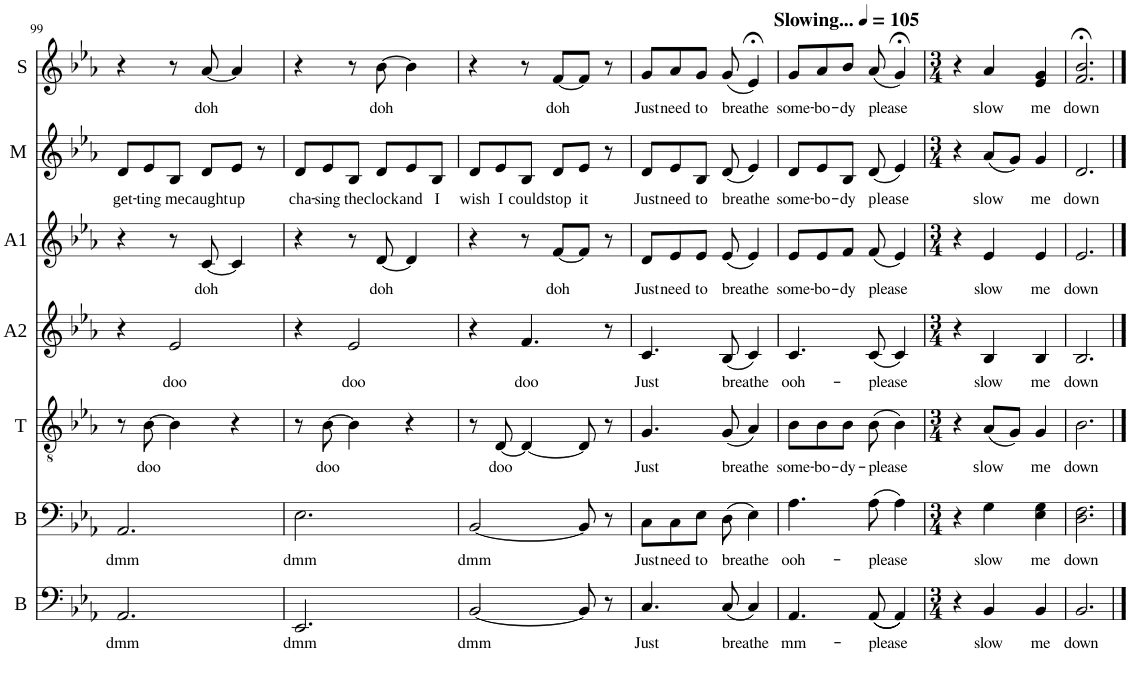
**kern	**text	**kern	**text	**kern	**text	**kern	**text	**kern	**text	**kern	**text	**kern	**text
*part7	*part7	*part6	*part6	*part5	*part5	*part4	*part4	*part3	*part3	*part2	*part2	*part1	*part1
*staff7	*staff7	*staff6	*staff6	*staff5	*staff5	*staff4	*staff4	*staff3	*staff3	*staff2	*staff2	*staff1	*staff1
*I"Bass	*	*I"Baritone	*	*I"Tenor	*	*I"Alto 2	*	*I"Alto 1	*	*I"Mezzo	*	*I"Soprano	*
*I'B	*	*I'B	*	*I'T	*	*I'A2	*	*I'A1	*	*I'M	*	*I'S	*
!!LO:PB:g=z
*clefF4	*	*clefF4	*	*clefGv2	*	*clefG2	*	*clefG2	*	*clefG2	*	*clefG2	*
*k[b-e-a-]	*	*k[b-e-a-]	*	*k[b-e-a-]	*	*k[b-e-a-]	*	*k[b-e-a-]	*	*k[b-e-a-]	*	*k[b-e-a-]	*
*M6/8	*	*M6/8	*	*M6/8	*	*M6/8	*	*M6/8	*	*M6/8	*	*M6/8	*
=99	=99	=99	=99	=99	=99	=99	=99	=99	=99	=99	=99	=99	=99
!	!LO:LY:b	!	!LO:LY:b	!	!	!	!	!	!	!	!LO:LY:b	!	!
2.AA-/	dmm	2.AA-/	dmm	8r	.	4r	.	4r	.	8d/L	get-	4r	.
!	!	!	!	!	!LO:LY:b	!	!	!	!	!	!LO:LY:b	!	!
.	.	.	.	[8B-\	doo	.	.	.	.	8e-/	-ting	.	.
!	!	!	!	!	!	!	!LO:LY:b	!	!	!	!LO:LY:b	!	!
.	.	.	.	4B-\]	.	2e-/	doo	8r	.	8B-/J	me	8r	.
!	!	!	!	!	!	!	!	!	!LO:LY:b	!	!LO:LY:b	!	!LO:LY:b
.	.	.	.	.	.	.	.	[8c/	doh	8d/L	caught	[8a-/	doh
!	!	!	!	!	!	!	!	!	!	!	!LO:LY:b	!	!
.	.	.	.	4r	.	.	.	4c/]	.	8e-/J	up	4a-/]	.
.	.	.	.	.	.	.	.	.	.	8r	.	.	.
=100	=100	=100	=100	=100	=100	=100	=100	=100	=100	=100	=100	=100	=100
!	!LO:LY:b	!	!LO:LY:b	!	!	!	!	!	!	!	!LO:LY:b	!	!
2.EE-/	dmm	2.E-\	dmm	8r	.	4r	.	4r	.	8d/L	cha-	4r	.
!	!	!	!	!	!LO:LY:b	!	!	!	!	!	!LO:LY:b	!	!
.	.	.	.	[8B-\	doo	.	.	.	.	8e-/	-sing	.	.
!	!	!	!	!	!	!	!LO:LY:b	!	!	!	!LO:LY:b	!	!
.	.	.	.	4B-\]	.	2e-/	doo	8r	.	8B-/J	the	8r	.
!	!	!	!	!	!	!	!	!	!LO:LY:b	!	!LO:LY:b	!	!LO:LY:b
.	.	.	.	.	.	.	.	[8d/	doh	8d/L	clock	[8b-\	doh
!	!	!	!	!	!	!	!	!	!	!	!LO:LY:b	!	!
.	.	.	.	4r	.	.	.	4d/]	.	8e-/	and	4b-\]	.
!	!	!	!	!	!	!	!	!	!	!	!LO:LY:b	!	!
.	.	.	.	.	.	.	.	.	.	8B-/J	I	.	.
=101	=101	=101	=101	=101	=101	=101	=101	=101	=101	=101	=101	=101	=101
!	!LO:LY:b	!	!LO:LY:b	!	!	!	!	!	!	!	!LO:LY:b	!	!
[2BB-/	dmm	[2BB-/	dmm	8r	.	4r	.	4r	.	8d/L	wish	4r	.
!	!	!	!	!	!LO:LY:b	!	!	!	!	!	!LO:LY:b	!	!
.	.	.	.	[8D/	doo	.	.	.	.	8e-/	I	.	.
!	!	!	!	!	!	!	!LO:LY:b	!	!	!	!LO:LY:b	!	!
.	.	.	.	4D/_	.	4.f/	doo	8r	.	8B-/J	could	8r	.
!	!	!	!	!	!	!	!	!	!LO:LY:b	!	!LO:LY:b	!	!LO:LY:b
.	.	.	.	.	.	.	.	[8f/L	doh	8d/L	stop	[8f/L	doh
!	!	!	!	!	!	!	!	!	!	!	!LO:LY:b	!	!
8BB-/]	.	8BB-/]	.	8D/]	.	.	.	8f/J]	.	8e-/J	it	8f/J]	.
8r	.	8r	.	8r	.	8r	.	8r	.	8r	.	8r	.
=102	=102	=102	=102	=102	=102	=102	=102	=102	=102	=102	=102	=102	=102
!	!LO:LY:b	!	!LO:LY:b	!	!LO:LY:b	!	!LO:LY:b	!	!LO:LY:b	!	!LO:LY:b	!	!LO:LY:b
4.C/	Just	8C\L	Just	4.G/	Just	4.c/	Just	8d/L	Just	8d/L	Just	8g/L	Just
!	!	!	!LO:LY:b	!	!	!	!	!	!LO:LY:b	!	!LO:LY:b	!	!LO:LY:b
.	.	8C\	need	.	.	.	.	8e-/	need	8e-/	need	8a-/	need
!	!	!	!LO:LY:b	!	!	!	!	!	!LO:LY:b	!	!LO:LY:b	!	!LO:LY:b
.	.	8E-\J	to	.	.	.	.	8e-/J	to	8B-/J	to	8g/J	to
!	!LO:LY:b	!	!LO:LY:b	!	!LO:LY:b	!	!LO:LY:b	!	!LO:LY:b	!	!LO:LY:b	!	!LO:LY:b
(8C/	breathe	(8D\	breathe	(8G/	breathe	(8B-/	breathe	(8e-/	breathe	(8d/	-breathe	(8g/	breathe
4C/)	.	4E-\)	.	4A-/)	.	4c/)	.	4e-/)	.	4e-/)	.	4e-;</)	.
=103	=103	=103	=103	=103	=103	=103	=103	=103	=103	=103	=103	=103	=103
*	*	*	*	*	*	*	*	*	*	*	*	*MM105	*
!	!	!	!	!	!	!	!	!	!	!	!	!LO:TX:a:B:t=Slowing...	!
!	!LO:LY:b	!	!LO:LY:b	!	!LO:LY:b	!	!LO:LY:b	!	!LO:LY:b	!	!LO:LY:b	!	!LO:LY:b
4.AA-/	mm-	4.A-\	ooh-	8B-\L	some-	4.c/	ooh-	8e-/L	some-	8d/L	some-	8g/L	some-
!	!	!	!	!	!LO:LY:b	!	!	!	!LO:LY:b	!	!LO:LY:b	!	!LO:LY:b
.	.	.	.	8B-\	-bo-	.	.	8e-/	-bo-	8e-/	-bo-	8a-/	-bo-
!	!	!	!	!	!LO:LY:b	!	!	!	!LO:LY:b	!	!LO:LY:b	!	!LO:LY:b
.	.	.	.	8B-\J	-dy-	.	.	8f/J	-dy	8B-/J	-dy	8b-/J	-dy
!	!LO:LY:b	!	!LO:LY:b	!	!LO:LY:b	!	!LO:LY:b	!	!LO:LY:b	!	!LO:LY:b	!	!LO:LY:b
((8AA-/	please	(8A-\	please	(8B-\	-please	(8c/	please	(8f/	please	(8d/	please	(8a-/	please
4AA-/))	.	4A-\)	.	4B-\)	.	4c/)	.	4e-/)	.	4e-/)	.	4g;</)	.
=104	=104	=104	=104	=104	=104	=104	=104	=104	=104	=104	=104	=104	=104
*M3/4	*	*M3/4	*	*M3/4	*	*M3/4	*	*M3/4	*	*M3/4	*	*M3/4	*
4r	.	4r	.	4r	.	4r	.	4r	.	4r	.	4r	.
!	!LO:LY:b	!	!LO:LY:b	!	!LO:LY:b	!	!LO:LY:b	!	!LO:LY:b	!	!LO:LY:b	!	!LO:LY:b
4BB-/	slow	4G\	slow	(8A-/L	slow	4B-/	slow	4e-/	slow	(8a-/L	-slow	4a-/	slow
.	.	.	.	8G/J)	.	.	.	.	.	8g/J)	.	.	.
!	!LO:LY:b	!	!LO:LY:b	!	!LO:LY:b	!	!LO:LY:b	!	!LO:LY:b	!	!LO:LY:b	!	!LO:LY:b
4BB-/	me	4E-\ 4G\	me	4G/	me	4B-/	me	4e-/	me	4g/	me	4e-/ 4g/	me
=105	=105	=105	=105	=105	=105	=105	=105	=105	=105	=105	=105	=105	=105
!	!LO:LY:b	!	!LO:LY:b	!	!LO:LY:b	!	!LO:LY:b	!	!LO:LY:b	!	!LO:LY:b	!	!LO:LY:b
2.BB-/	down	2.D\ 2.F\	down	2.B-\	down	2.B-/	down	2.e-/	down	2.d/	down	2.f/;< 2.b-/;<	down
==	==	==	==	==	==	==	==	==	==	==	==	==	==
*-	*-	*-	*-	*-	*-	*-	*-	*-	*-	*-	*-	*-	*-
